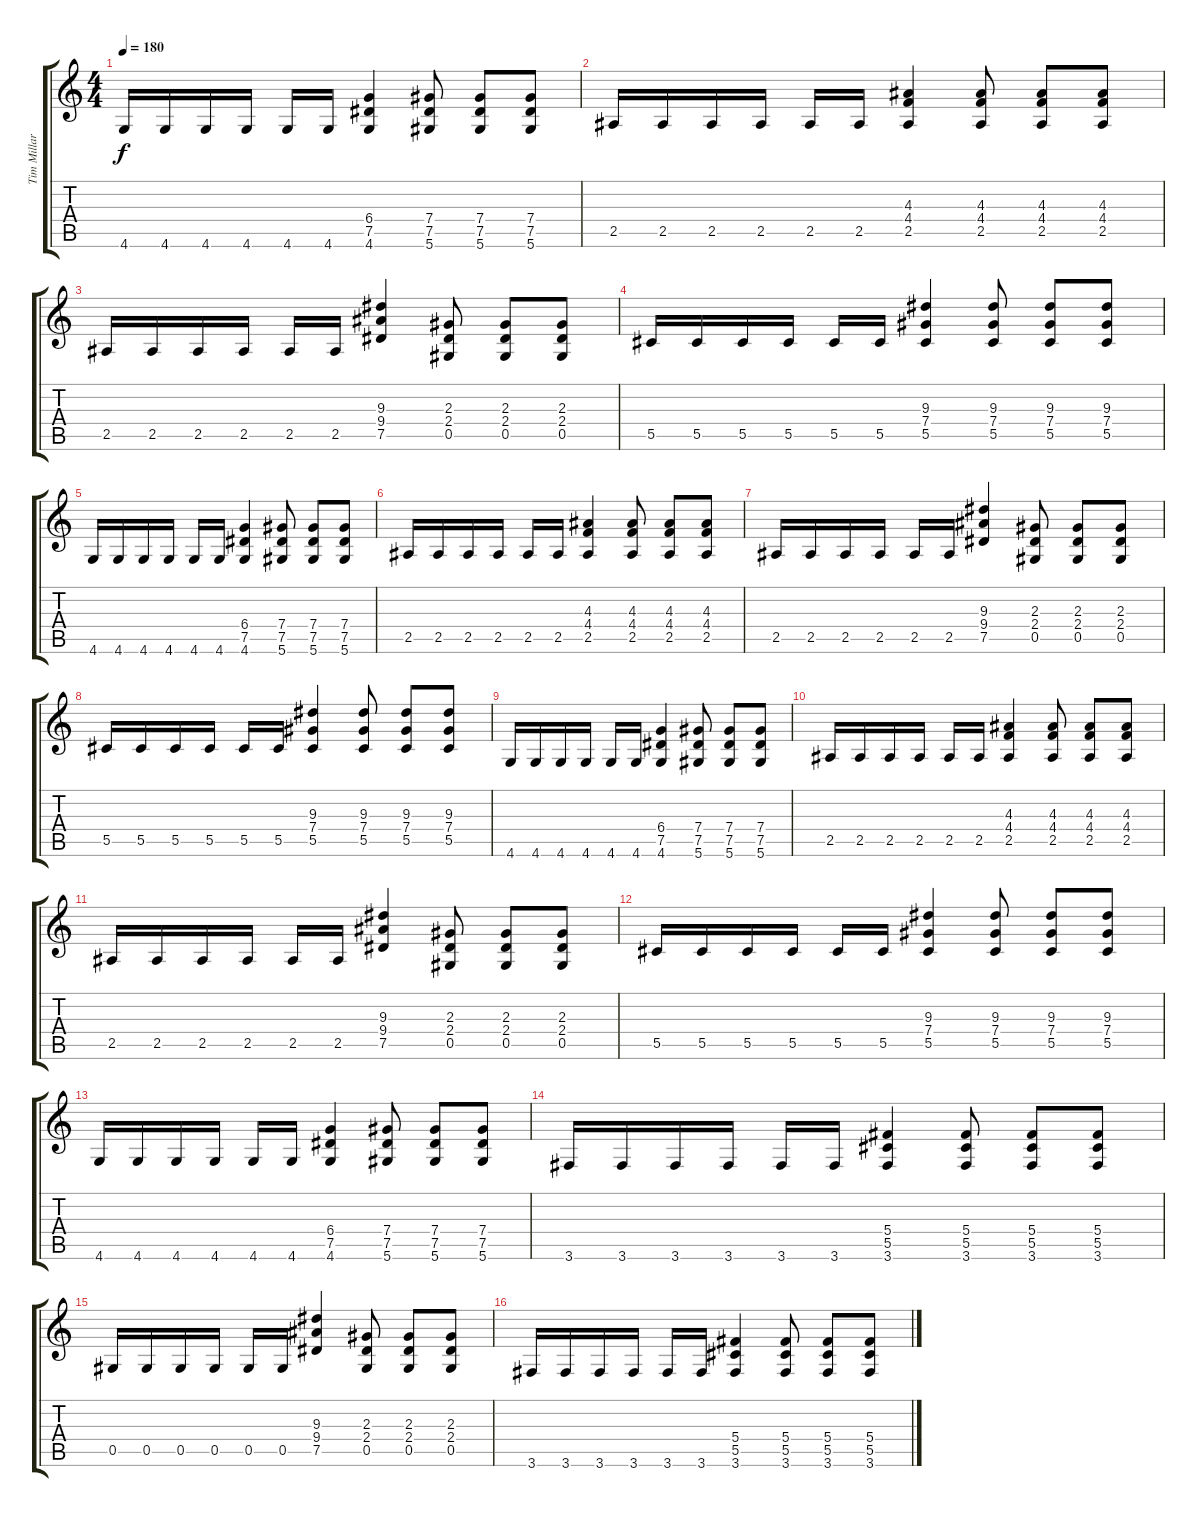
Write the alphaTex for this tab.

\track ("Tim Millar (Rhythm)" "Tim Millar") {instrument distortionguitar}
\staff {score tabs}
\tuning (Eb4 Bb3 Gb3 Db3 Ab2 Eb2) {hide}
\ts (4 4)
\tempo 180
\clef g2
\ks c
4.6.16{dy f} 4.6.16 4.6.16 4.6.16 4.6.16 4.6.16 (6.4 7.5 4.6).4 (7.4 7.5 5.6).8 (7.4 7.5 5.6).8 (7.4 7.5 5.6).8 |
2.5.16 2.5.16 2.5.16 2.5.16 2.5.16 2.5.16 (4.3 4.4 2.5).4 (4.3 4.4 2.5).8 (4.3 4.4 2.5).8 (4.3 4.4 2.5).8 |
2.5.16 2.5.16 2.5.16 2.5.16 2.5.16 2.5.16 (9.3 9.4 7.5).4 (2.3 2.4 0.5).8 (2.3 2.4 0.5).8 (2.3 2.4 0.5).8 |
5.5.16 5.5.16 5.5.16 5.5.16 5.5.16 5.5.16 (9.3 7.4 5.5).4 (9.3 7.4 5.5).8 (9.3 7.4 5.5).8 (9.3 7.4 5.5).8 |
4.6.16 4.6.16 4.6.16 4.6.16 4.6.16 4.6.16 (6.4 7.5 4.6).4 (7.4 7.5 5.6).8 (7.4 7.5 5.6).8 (7.4 7.5 5.6).8 |
2.5.16 2.5.16 2.5.16 2.5.16 2.5.16 2.5.16 (4.3 4.4 2.5).4 (4.3 4.4 2.5).8 (4.3 4.4 2.5).8 (4.3 4.4 2.5).8 |
2.5.16 2.5.16 2.5.16 2.5.16 2.5.16 2.5.16 (9.3 9.4 7.5).4 (2.3 2.4 0.5).8 (2.3 2.4 0.5).8 (2.3 2.4 0.5).8 |
5.5.16 5.5.16 5.5.16 5.5.16 5.5.16 5.5.16 (9.3 7.4 5.5).4 (9.3 7.4 5.5).8 (9.3 7.4 5.5).8 (9.3 7.4 5.5).8 |
4.6.16 4.6.16 4.6.16 4.6.16 4.6.16 4.6.16 (6.4 7.5 4.6).4 (7.4 7.5 5.6).8 (7.4 7.5 5.6).8 (7.4 7.5 5.6).8 |
2.5.16 2.5.16 2.5.16 2.5.16 2.5.16 2.5.16 (4.3 4.4 2.5).4 (4.3 4.4 2.5).8 (4.3 4.4 2.5).8 (4.3 4.4 2.5).8 |
2.5.16 2.5.16 2.5.16 2.5.16 2.5.16 2.5.16 (9.3 9.4 7.5).4 (2.3 2.4 0.5).8 (2.3 2.4 0.5).8 (2.3 2.4 0.5).8 |
5.5.16 5.5.16 5.5.16 5.5.16 5.5.16 5.5.16 (9.3 7.4 5.5).4 (9.3 7.4 5.5).8 (9.3 7.4 5.5).8 (9.3 7.4 5.5).8 |
4.6.16 4.6.16 4.6.16 4.6.16 4.6.16 4.6.16 (6.4 7.5 4.6).4 (7.4 7.5 5.6).8 (7.4 7.5 5.6).8 (7.4 7.5 5.6).8 |
3.6.16 3.6.16 3.6.16 3.6.16 3.6.16 3.6.16 (5.4 5.5 3.6).4 (5.4 5.5 3.6).8 (5.4 5.5 3.6).8 (5.4 5.5 3.6).8 |
0.5.16 0.5.16 0.5.16 0.5.16 0.5.16 0.5.16 (9.3 9.4 7.5).4 (2.3 2.4 0.5).8 (2.3 2.4 0.5).8 (2.3 2.4 0.5).8 |
3.6.16 3.6.16 3.6.16 3.6.16 3.6.16 3.6.16 (5.4 5.5 3.6).4 (5.4 5.5 3.6).8 (5.4 5.5 3.6).8 (5.4 5.5 3.6).8
